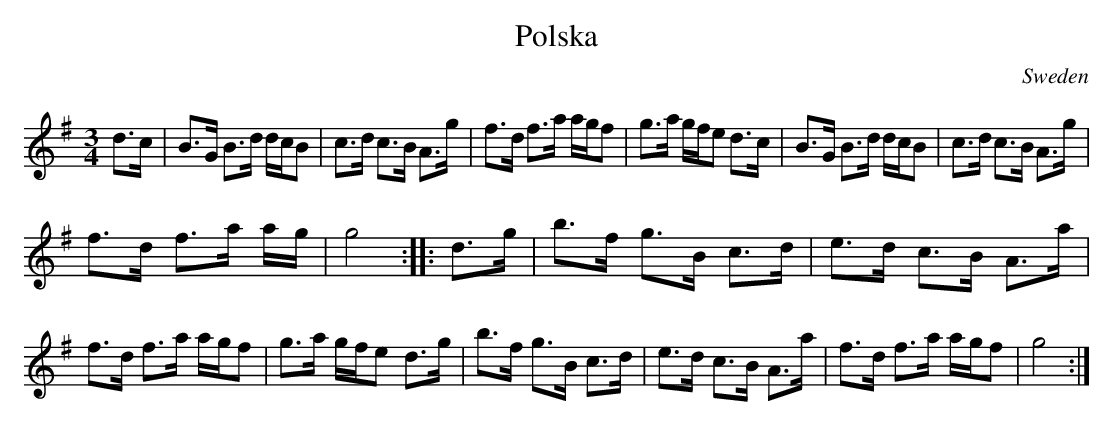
X:1
T:Polska
M:3/4
O:Sweden
K:G major
d>c|\
B>G B>d d/c/B|c>d c>B A>g|\
f>d f>a a/g/f|g>a g/f/e d>c|\
B>G B>d d/c/B|c>d c>B A>g|
f>d f>a a/g/| g4::\
d>g|\
b>f g>B c>d|e>d c>B A>a|
f>d f>a a/g/f|g>a g/f/e d>g|\
b>f g>B c>d|e>d c>B A>a|\
f>d f>a a/g/f|g4:|
